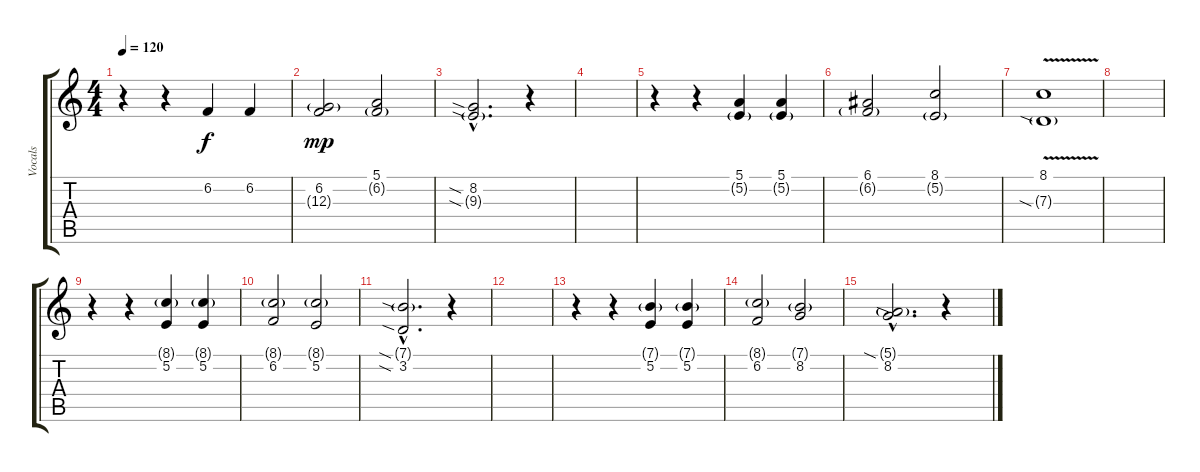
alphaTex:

\track ("Vocals" "Vocals") {instrument choiraahs}
\staff {score tabs}
\tuning (E4 B3 G3 D3 A2 E2) {hide}
\ts (4 4)
\tempo 120
\clef g2
\ks c
r.4{dy mp} r.4 6.2.4{dy f} 6.2.4 |
(6.2 12.3{g}).2{dy mp} (5.1 6.2{g}).2 |
(8.2{sia hac} 9.3{sia g hac}).2{d} r.4 |
|
r.4 r.4 (5.1 5.2{g}).4 (5.1 5.2{g}).4 |
(6.1 6.2{g}).2 (8.1 5.2{g}).2 |
(8.1{v} 7.3{sia g}).1 |
|
r.4 r.4 (8.1{g} 5.2).4 (8.1{g} 5.2).4 |
(8.1{g} 6.2).2 (8.1{g} 5.2).2 |
(7.1{sia g hac} 3.2{sia hac}).2{d} r.4 |
|
r.4 r.4 (7.1{g} 5.2).4 (7.1{g} 5.2).4 |
(8.1{g} 6.2).2 (7.1{g} 8.2).2 |
(5.1{sia g hac} 8.2{hac}).2{d} r.4
